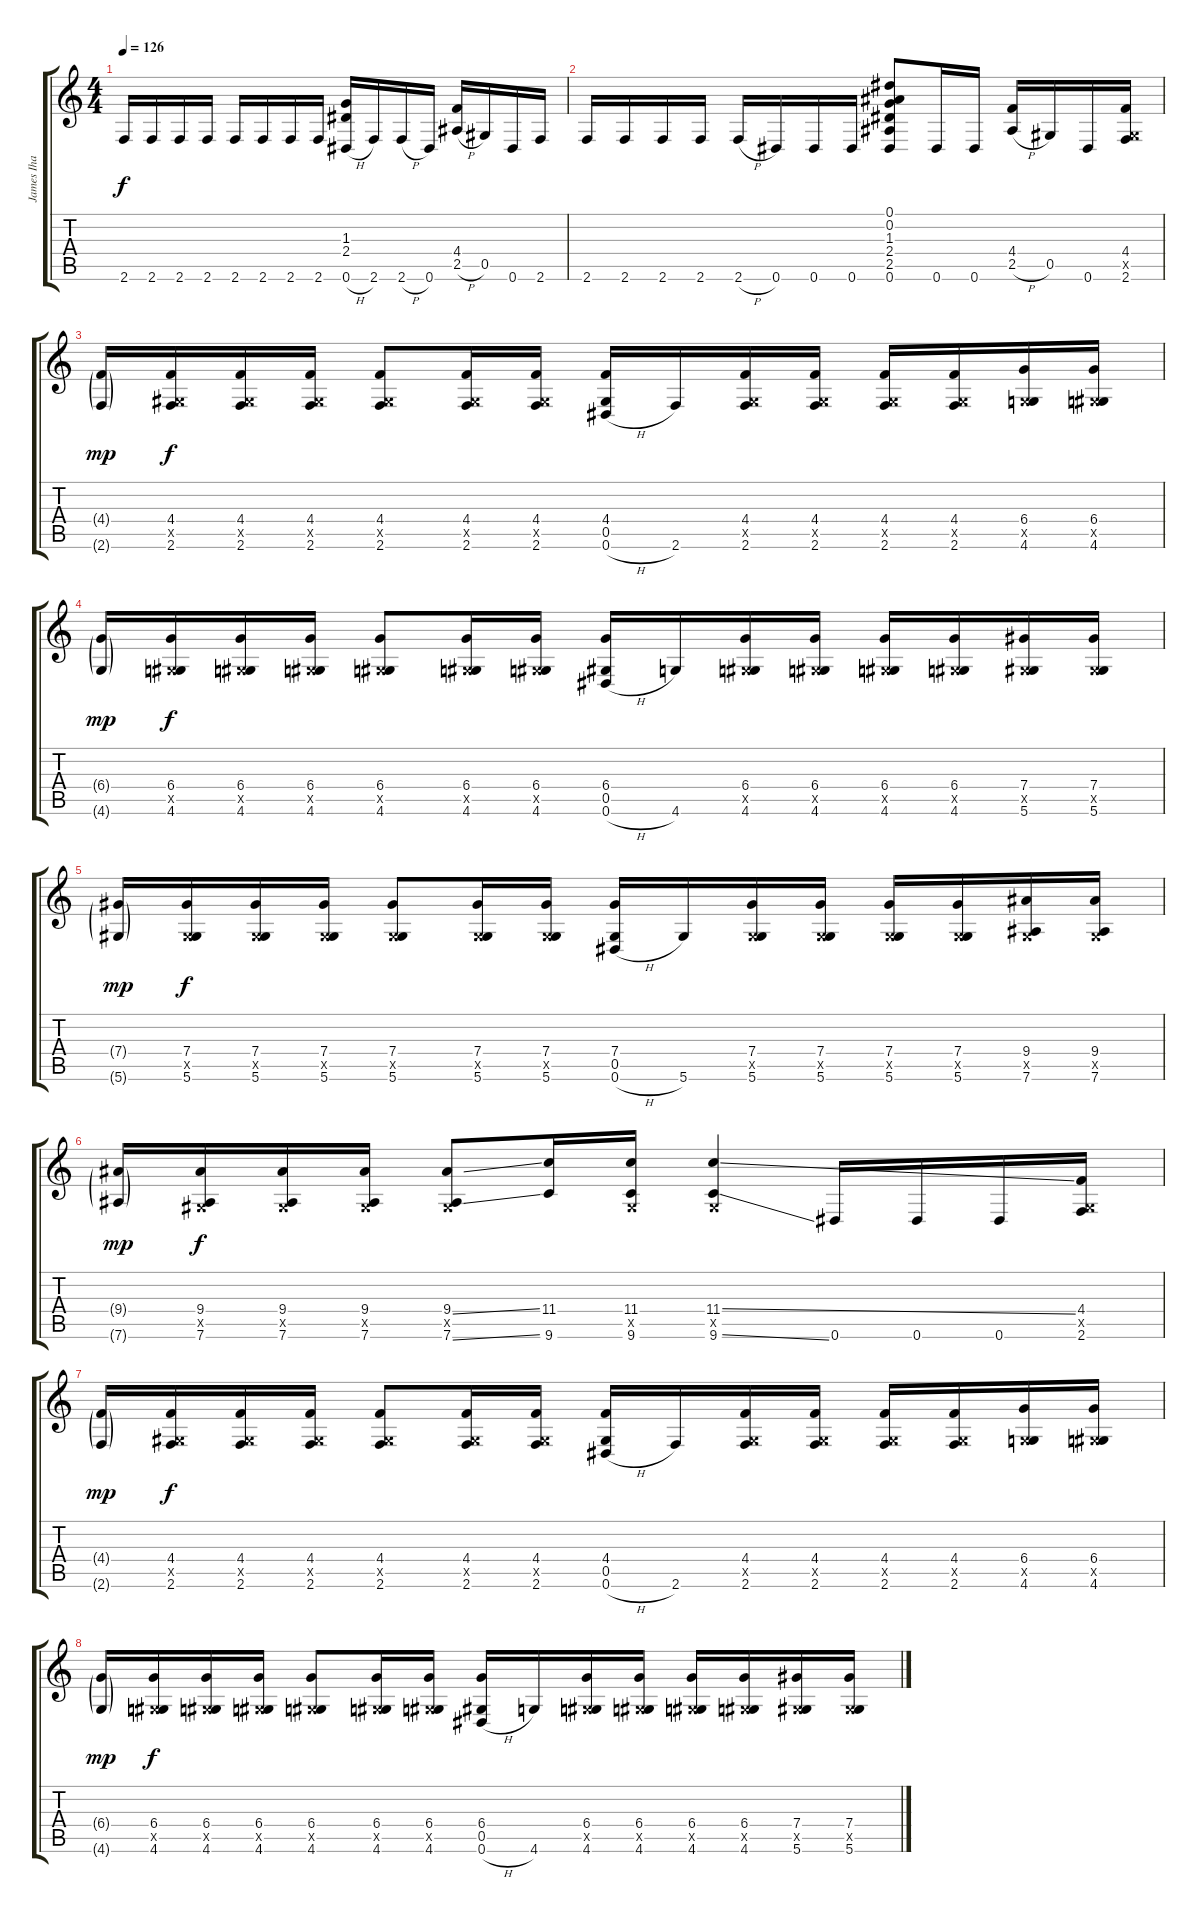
\track ("James Iha" "James Iha") {instrument overdrivenguitar}
\staff {score tabs}
\tuning (Eb4 Bb3 Gb3 Db3 Ab2 Eb2) {hide}
\ts (4 4)
\tempo 126
\clef g2
\ks c
2.6.16{dy f} 2.6.16 2.6.16 2.6.16 2.6.16 2.6.16 2.6.16 2.6.16 (1.3 2.4 0.6{h}).16 2.6.16 2.6{h}.16 0.6.16 (4.4 2.5{h}).16 0.5.16 0.6.16 2.6.16 |
2.6.16 2.6.16 2.6.16 2.6.16 2.6{h}.16 0.6.16 0.6.16 0.6.16 (0.1 0.2 1.3 2.4 2.5 0.6).8 0.6.16 0.6.16 (4.4 2.5{h}).16 0.5.16 0.6.16 (4.4 0.5{x} 2.6).16 |
(4.4{g} 2.6{g}).16{dy mp} (4.4 0.5{x} 2.6).16{dy f} (4.4 0.5{x} 2.6).16 (4.4 0.5{x} 2.6).16 (4.4 0.5{x} 2.6).8 (4.4 0.5{x} 2.6).16 (4.4 0.5{x} 2.6).16 (4.4 0.5 0.6{h}).16 2.6.16 (4.4 0.5{x} 2.6).16 (4.4 0.5{x} 2.6).16 (4.4 0.5{x} 2.6).16 (4.4 0.5{x} 2.6).16 (6.4 0.5{x} 4.6).16 (6.4 0.5{x} 4.6).16 |
(6.4{g} 4.6{g}).16{dy mp} (6.4 0.5{x} 4.6).16{dy f} (6.4 0.5{x} 4.6).16 (6.4 0.5{x} 4.6).16 (6.4 0.5{x} 4.6).8 (6.4 0.5{x} 4.6).16 (6.4 0.5{x} 4.6).16 (6.4 0.5 0.6{h}).16 4.6.16 (6.4 0.5{x} 4.6).16 (6.4 0.5{x} 4.6).16 (6.4 0.5{x} 4.6).16 (6.4 0.5{x} 4.6).16 (7.4 0.5{x} 5.6).16 (7.4 0.5{x} 5.6).16 |
(7.4{g} 5.6{g}).16{dy mp} (7.4 0.5{x} 5.6).16{dy f} (7.4 0.5{x} 5.6).16 (7.4 0.5{x} 5.6).16 (7.4 0.5{x} 5.6).8 (7.4 0.5{x} 5.6).16 (7.4 0.5{x} 5.6).16 (7.4 0.5 0.6{h}).16 5.6.16 (7.4 0.5{x} 5.6).16 (7.4 0.5{x} 5.6).16 (7.4 0.5{x} 5.6).16 (7.4 0.5{x} 5.6).16 (9.4 0.5{x} 7.6).16 (9.4 0.5{x} 7.6).16 |
(9.4{g} 7.6{g}).16{dy mp} (9.4 0.5{x} 7.6).16{dy f} (9.4 0.5{x} 7.6).16 (9.4 0.5{x} 7.6).16 (9.4{ss} 0.5{x} 7.6{ss}).8 (11.4 9.6).16 (11.4 0.5{x} 9.6).16 (11.4{ss} 0.5{x} 9.6{ss}).4 0.6.16 0.6.16 0.6.16 (4.4 0.5{x} 2.6).16 |
(4.4{g} 2.6{g}).16{dy mp} (4.4 0.5{x} 2.6).16{dy f} (4.4 0.5{x} 2.6).16 (4.4 0.5{x} 2.6).16 (4.4 0.5{x} 2.6).8 (4.4 0.5{x} 2.6).16 (4.4 0.5{x} 2.6).16 (4.4 0.5 0.6{h}).16 2.6.16 (4.4 0.5{x} 2.6).16 (4.4 0.5{x} 2.6).16 (4.4 0.5{x} 2.6).16 (4.4 0.5{x} 2.6).16 (6.4 0.5{x} 4.6).16 (6.4 0.5{x} 4.6).16 |
(6.4{g} 4.6{g}).16{dy mp} (6.4 0.5{x} 4.6).16{dy f} (6.4 0.5{x} 4.6).16 (6.4 0.5{x} 4.6).16 (6.4 0.5{x} 4.6).8 (6.4 0.5{x} 4.6).16 (6.4 0.5{x} 4.6).16 (6.4 0.5 0.6{h}).16 4.6.16 (6.4 0.5{x} 4.6).16 (6.4 0.5{x} 4.6).16 (6.4 0.5{x} 4.6).16 (6.4 0.5{x} 4.6).16 (7.4 0.5{x} 5.6).16 (7.4 0.5{x} 5.6).16
